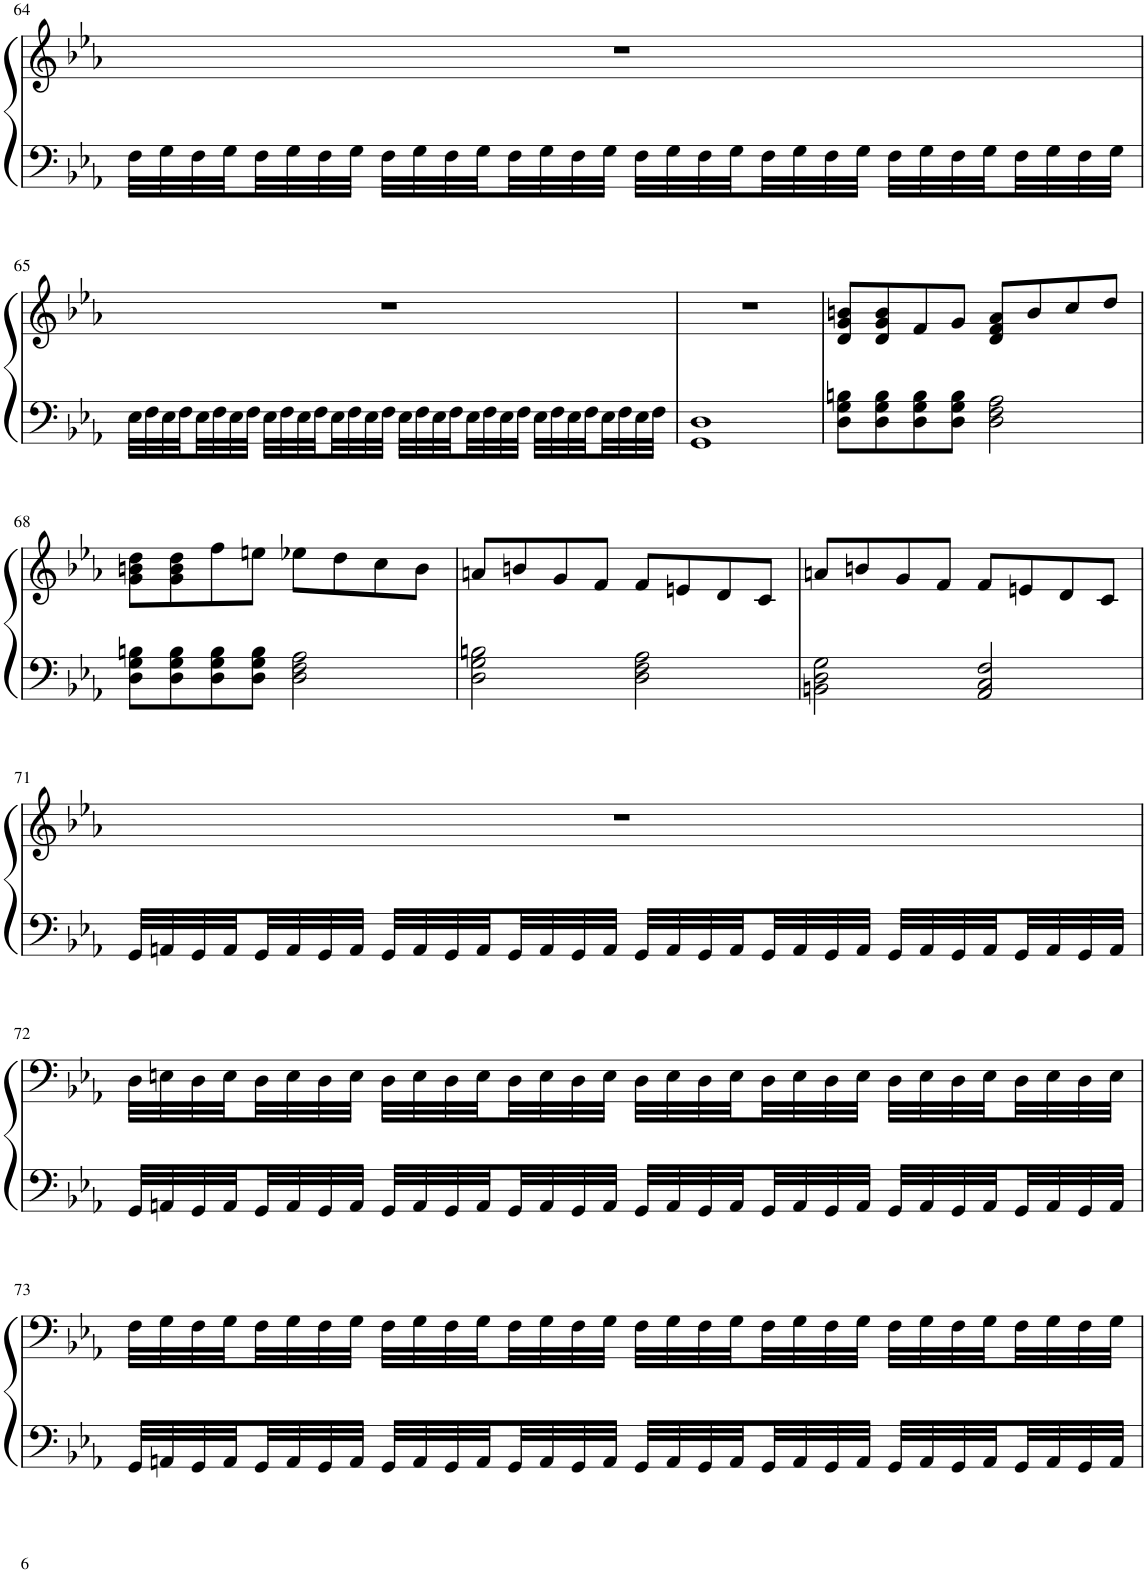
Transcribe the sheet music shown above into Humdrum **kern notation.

**kern	**kern
*part1	*part1
*staff2	*staff1
*I"Piano	*
*I'Pno.	*
!!LO:PB:g=z
*clefF4	*clefG2
*k[b-e-a-]	*k[b-e-a-]
*M4/4	*M4/4
=64	=64
32F\LLL	1r
32G\	.
32F\	.
32G\	.
32F\	.
32G\	.
32F\	.
32G\JJJ	.
32F\LLL	.
32G\	.
32F\	.
32G\	.
32F\	.
32G\	.
32F\	.
32G\JJJ	.
32F\LLL	.
32G\	.
32F\	.
32G\	.
32F\	.
32G\	.
32F\	.
32G\JJJ	.
32F\LLL	.
32G\	.
32F\	.
32G\	.
32F\	.
32G\	.
32F\	.
32G\JJJ	.
!!LO:LB:g=z
=65	=65
32E-\LLL	1r
32F\	.
32E-\	.
32F\	.
32E-\	.
32F\	.
32E-\	.
32F\JJJ	.
32E-\LLL	.
32F\	.
32E-\	.
32F\	.
32E-\	.
32F\	.
32E-\	.
32F\JJJ	.
32E-\LLL	.
32F\	.
32E-\	.
32F\	.
32E-\	.
32F\	.
32E-\	.
32F\JJJ	.
32E-\LLL	.
32F\	.
32E-\	.
32F\	.
32E-\	.
32F\	.
32E-\	.
32F\JJJ	.
=66	=66
1GG 1D	1r
=67	=67
8D\ 8G\ 8Bn\L	8d/ 8g/ 8bn/L
8D\ 8G\ 8B\	8d/ 8g/ 8b/
8D\ 8G\ 8B\	8f/
8D\ 8G\ 8B\J	8g/J
2D\ 2F\ 2A-\	8d/ 8f/ 8a-/L
.	8b/
.	8cc/
.	8dd/J
!!LO:LB:g=z
=68	=68
8D\ 8G\ 8Bn\L	8g\ 8bn\ 8dd\L
8D\ 8G\ 8B\	8g\ 8b\ 8dd\
8D\ 8G\ 8B\	8ff\
8D\ 8G\ 8B\J	8een\J
2D\ 2F\ 2A-\	8ee-X\L
.	8dd\
.	8cc\
.	8b\J
=69	=69
2D\ 2G\ 2Bn\	8an/L
.	8bn/
.	8g/
.	8f/J
2D\ 2F\ 2A-\	8f/L
.	8en/
.	8d/
.	8c/J
=70	=70
2BBn\ 2D\ 2G\	8an/L
.	8bn/
.	8g/
.	8f/J
2AA-/ 2C/ 2F/	8f/L
.	8en/
.	8d/
.	8c/J
!!LO:LB:g=z
=71	=71
32GG/LLL	1r
32AAn/	.
32GG/	.
32AA/	.
32GG/	.
32AA/	.
32GG/	.
32AA/JJJ	.
32GG/LLL	.
32AA/	.
32GG/	.
32AA/	.
32GG/	.
32AA/	.
32GG/	.
32AA/JJJ	.
32GG/LLL	.
32AA/	.
32GG/	.
32AA/	.
32GG/	.
32AA/	.
32GG/	.
32AA/JJJ	.
32GG/LLL	.
32AA/	.
32GG/	.
32AA/	.
32GG/	.
32AA/	.
32GG/	.
32AA/JJJ	.
!!LO:LB:g=z
=72	=72
32GG/LLL	32D\LLL
32AAn/	32En\
32GG/	32D\
32AA/	32E\
32GG/	32D\
32AA/	32E\
32GG/	32D\
32AA/JJJ	32E\JJJ
32GG/LLL	32D\LLL
32AA/	32E\
32GG/	32D\
32AA/	32E\
32GG/	32D\
32AA/	32E\
32GG/	32D\
32AA/JJJ	32E\JJJ
32GG/LLL	32D\LLL
32AA/	32E\
32GG/	32D\
32AA/	32E\
32GG/	32D\
32AA/	32E\
32GG/	32D\
32AA/JJJ	32E\JJJ
32GG/LLL	32D\LLL
32AA/	32E\
32GG/	32D\
32AA/	32E\
32GG/	32D\
32AA/	32E\
32GG/	32D\
32AA/JJJ	32E\JJJ
!!LO:LB:g=z
=73	=73
32GG/LLL	32F\LLL
32AAn/	32G\
32GG/	32F\
32AA/	32G\
32GG/	32F\
32AA/	32G\
32GG/	32F\
32AA/JJJ	32G\JJJ
32GG/LLL	32F\LLL
32AA/	32G\
32GG/	32F\
32AA/	32G\
32GG/	32F\
32AA/	32G\
32GG/	32F\
32AA/JJJ	32G\JJJ
32GG/LLL	32F\LLL
32AA/	32G\
32GG/	32F\
32AA/	32G\
32GG/	32F\
32AA/	32G\
32GG/	32F\
32AA/JJJ	32G\JJJ
32GG/LLL	32F\LLL
32AA/	32G\
32GG/	32F\
32AA/	32G\
32GG/	32F\
32AA/	32G\
32GG/	32F\
32AA/JJJ	32G\JJJ
=	=
*-	*-
